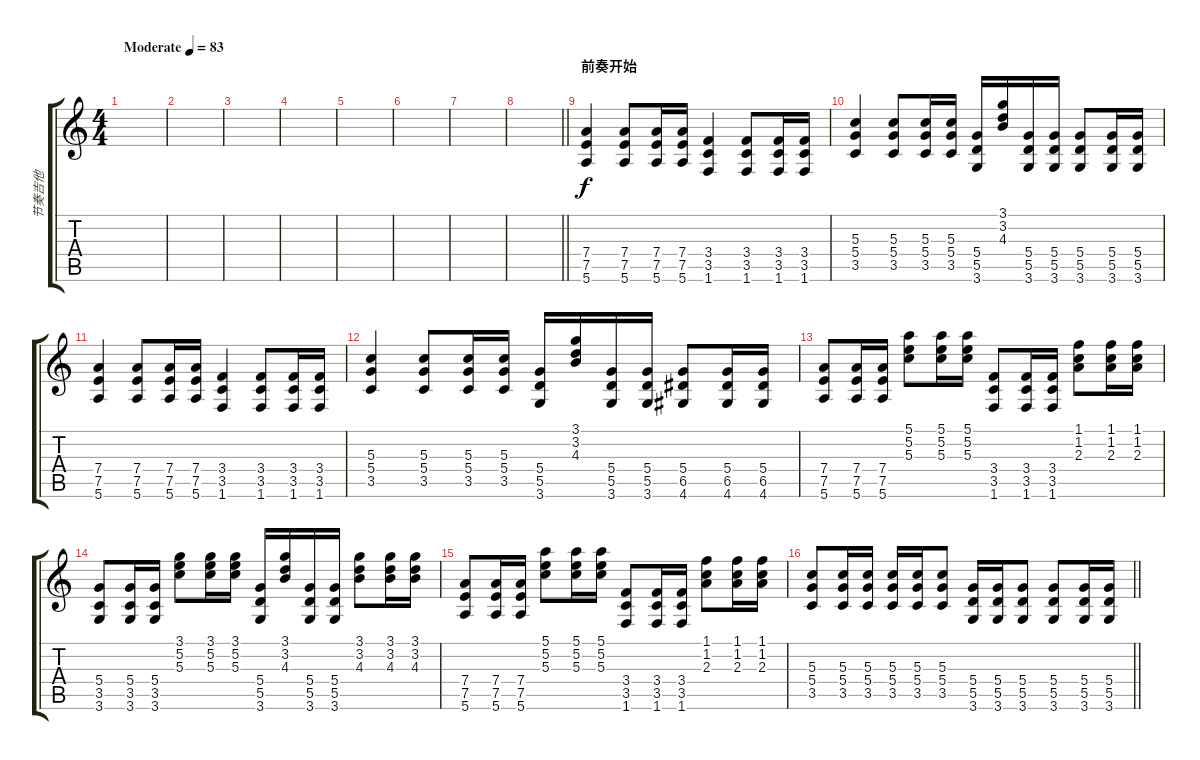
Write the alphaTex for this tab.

\track ("节奏吉他" "节奏吉他") {mute instrument electricguitarmuted}
\staff {score tabs}
\tuning (E4 B3 G3 D3 A2 E2) {hide}
\ts (4 4)
\tempo (83 "Moderate")
\clef g2
\ks c
|
|
|
|
|
|
|
\barLineRight lightlight
|
\section ("" "前奏开始")
(7.4 7.5 5.6).4 (7.4 7.5 5.6).8 (7.4 7.5 5.6).16 (7.4 7.5 5.6).16 (3.4 3.5 1.6).4 (3.4 3.5 1.6).8 (3.4 3.5 1.6).16 (3.4 3.5 1.6).16 |
(5.3 5.4 3.5).4 (5.3 5.4 3.5).8 (5.3 5.4 3.5).16 (5.3 5.4 3.5).16 (5.4 5.5 3.6).16 (3.1 3.2 4.3).16 (5.4 5.5 3.6).16 (5.4 5.5 3.6).16 (5.4 5.5 3.6).8 (5.4 5.5 3.6).16 (5.4 5.5 3.6).16 |
(7.4 7.5 5.6).4 (7.4 7.5 5.6).8 (7.4 7.5 5.6).16 (7.4 7.5 5.6).16 (3.4 3.5 1.6).4 (3.4 3.5 1.6).8 (3.4 3.5 1.6).16 (3.4 3.5 1.6).16 |
(5.3 5.4 3.5).4 (5.3 5.4 3.5).8 (5.3 5.4 3.5).16 (5.3 5.4 3.5).16 (5.4 5.5 3.6).16 (3.1 3.2 4.3).16 (5.4 5.5 3.6).16 (5.4 5.5 3.6).16 (5.4 6.5 4.6).8 (5.4 6.5 4.6).16 (5.4 6.5 4.6).16 |
(7.4 7.5 5.6).8 (7.4 7.5 5.6).16 (7.4 7.5 5.6).16 (5.1 5.2 5.3).8 (5.1 5.2 5.3).16 (5.1 5.2 5.3).16 (3.4 3.5 1.6).8 (3.4 3.5 1.6).16 (3.4 3.5 1.6).16 (1.1 1.2 2.3).8 (1.1 1.2 2.3).16 (1.1 1.2 2.3).16 |
(5.4 3.5 3.6).8 (5.4 3.5 3.6).16 (5.4 3.5 3.6).16 (3.1 5.2 5.3).8 (3.1 5.2 5.3).16 (3.1 5.2 5.3).16 (5.4 5.5 3.6).16 (3.1 3.2 4.3).16 (5.4 5.5 3.6).16 (5.4 5.5 3.6).16 (3.1 3.2 4.3).8 (3.1 3.2 4.3).16 (3.1 3.2 4.3).16 |
(7.4 7.5 5.6).8 (7.4 7.5 5.6).16 (7.4 7.5 5.6).16 (5.1 5.2 5.3).8 (5.1 5.2 5.3).16 (5.1 5.2 5.3).16 (3.4 3.5 1.6).8 (3.4 3.5 1.6).16 (3.4 3.5 1.6).16 (1.1 1.2 2.3).8 (1.1 1.2 2.3).16 (1.1 1.2 2.3).16 |
\barLineRight lightlight
(5.3 5.4 3.5).8 (5.3 5.4 3.5).16 (5.3 5.4 3.5).16 (5.3 5.4 3.5).16 (5.3 5.4 3.5).16 (5.3 5.4 3.5).8 (5.4 5.5 3.6).16 (5.4 5.5 3.6).16 (5.4 5.5 3.6).8 (5.4 5.5 3.6).8 (5.4 5.5 3.6).16 (5.4 5.5 3.6).16
